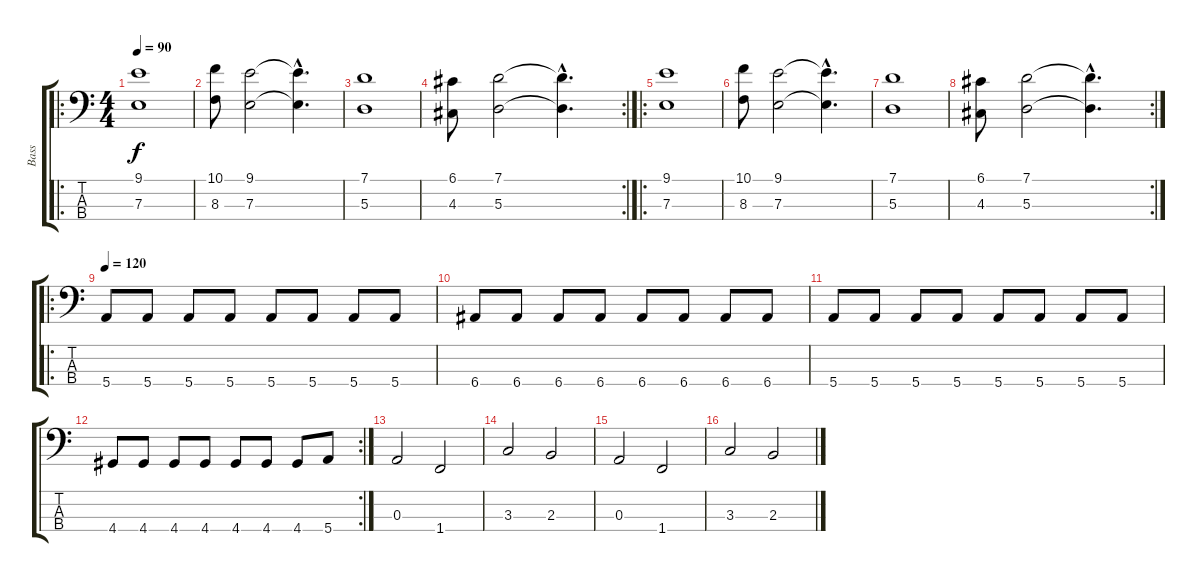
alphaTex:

\track ("Bass" "Bass") {instrument electricbassfinger}
\staff {score tabs}
\tuning (G2 D2 A1 E1) {hide}
\ro
\ts (4 4)
\tempo 90
\clef f4
\ks c
(9.1 7.3).1{dy f} |
(10.1 8.3).8 (9.1 7.3).2 (9.1{hac t} 7.3{hac t}).4{d} |
(7.1 5.3).1 |
\rc 2
(6.1 4.3).8 (7.1 5.3).2 (7.1{hac t} 5.3{hac t}).4{d} |
\ro
(9.1 7.3).1 |
(10.1 8.3).8 (9.1 7.3).2 (9.1{hac t} 7.3{hac t}).4{d} |
(7.1 5.3).1 |
\rc 2
(6.1 4.3).8 (7.1 5.3).2 (7.1{hac t} 5.3{hac t}).4{d} |
\ro
\tempo 120
5.4.8 5.4.8 5.4.8 5.4.8 5.4.8 5.4.8 5.4.8 5.4.8 |
6.4.8 6.4.8 6.4.8 6.4.8 6.4.8 6.4.8 6.4.8 6.4.8 |
5.4.8 5.4.8 5.4.8 5.4.8 5.4.8 5.4.8 5.4.8 5.4.8 |
\rc 2
4.4.8 4.4.8 4.4.8 4.4.8 4.4.8 4.4.8 4.4.8 5.4.8 |
0.3.2 1.4.2 |
3.3.2 2.3.2 |
0.3.2 1.4.2 |
3.3.2 2.3.2
